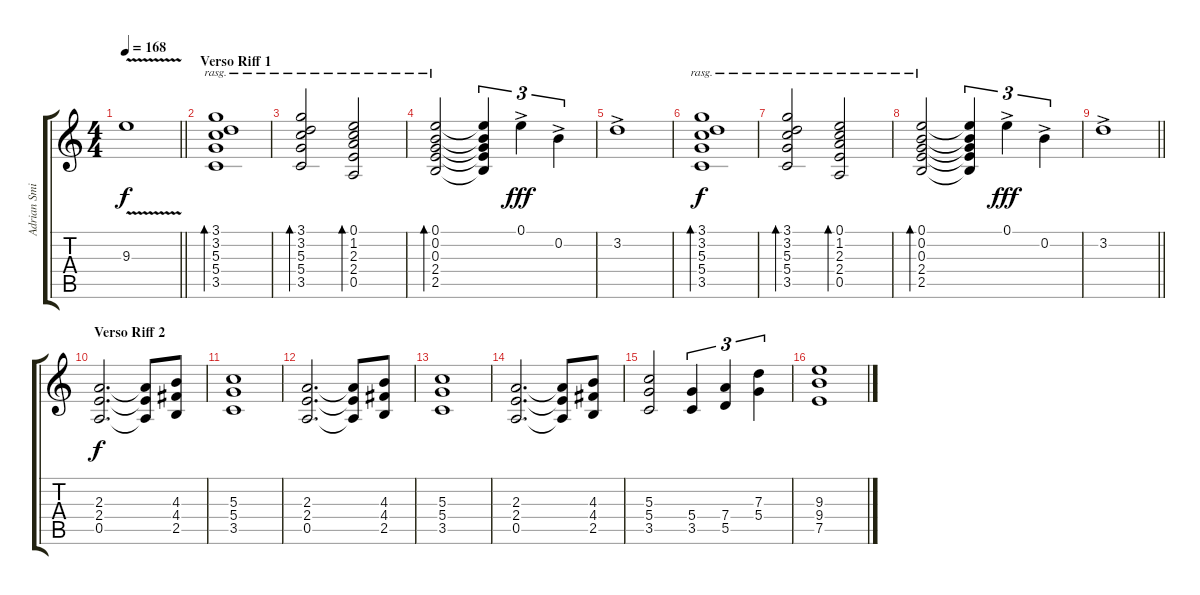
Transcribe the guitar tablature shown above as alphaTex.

\track ("Adrian Smith" "Adrian Smi") {instrument distortionguitar}
\staff {score tabs}
\tuning (E4 B3 G3 D3 A2 E2) {hide}
\ts (4 4)
\tempo 168
\clef g2
\barLineRight lightlight
\ks c
9.3{v}.1{dy f} |
\section ("" "Verso Riff 1")
(3.1 3.2 5.3 5.4 3.5).1{bd 120 rasg ii volume 12 instrument acousticguitarsteel} |
(3.1 3.2 5.3 5.4 3.5).2{bd 120 rasg ii} (0.1 1.2 2.3 2.4 0.5).2{bd 120 rasg ii} |
(0.1 0.2 0.3 2.4 2.5).2{bd 120 rasg ii} (0.1{t} 0.2{t} 0.3{t} 2.4{t} 2.5{t}).4{tu (3 2)} 0.1{ac}.4{tu (3 2) dy fff} 0.2{ac}.4{tu (3 2)} |
3.2{ac}.1 |
(3.1 3.2 5.3 5.4 3.5).1{bd 120 rasg ii dy f} |
(3.1 3.2 5.3 5.4 3.5).2{bd 120 rasg ii} (0.1 1.2 2.3 2.4 0.5).2{bd 120 rasg ii} |
(0.1 0.2 0.3 2.4 2.5).2{bd 120 rasg ii} (0.1{t} 0.2{t} 0.3{t} 2.4{t} 2.5{t}).4{tu (3 2)} 0.1{ac}.4{tu (3 2) dy fff} 0.2{ac}.4{tu (3 2)} |
\barLineRight lightlight
3.2{ac}.1 |
\section ("" "Verso Riff 2")
(2.3 2.4 0.5).2{d dy f volume 11 instrument distortionguitar} (2.3{t} 2.4{t} 0.5{t}).8 (4.3 4.4 2.5).8 |
(5.3 5.4 3.5).1 |
(2.3 2.4 0.5).2{d} (2.3{t} 2.4{t} 0.5{t}).8 (4.3 4.4 2.5).8 |
(5.3 5.4 3.5).1 |
(2.3 2.4 0.5).2{d} (2.3{t} 2.4{t} 0.5{t}).8 (4.3 4.4 2.5).8 |
(5.3 5.4 3.5).2 (5.4 3.5).4{tu (3 2)} (7.4 5.5).4{tu (3 2)} (7.3 5.4).4{tu (3 2)} |
(9.3 9.4 7.5).1{volume 7}
